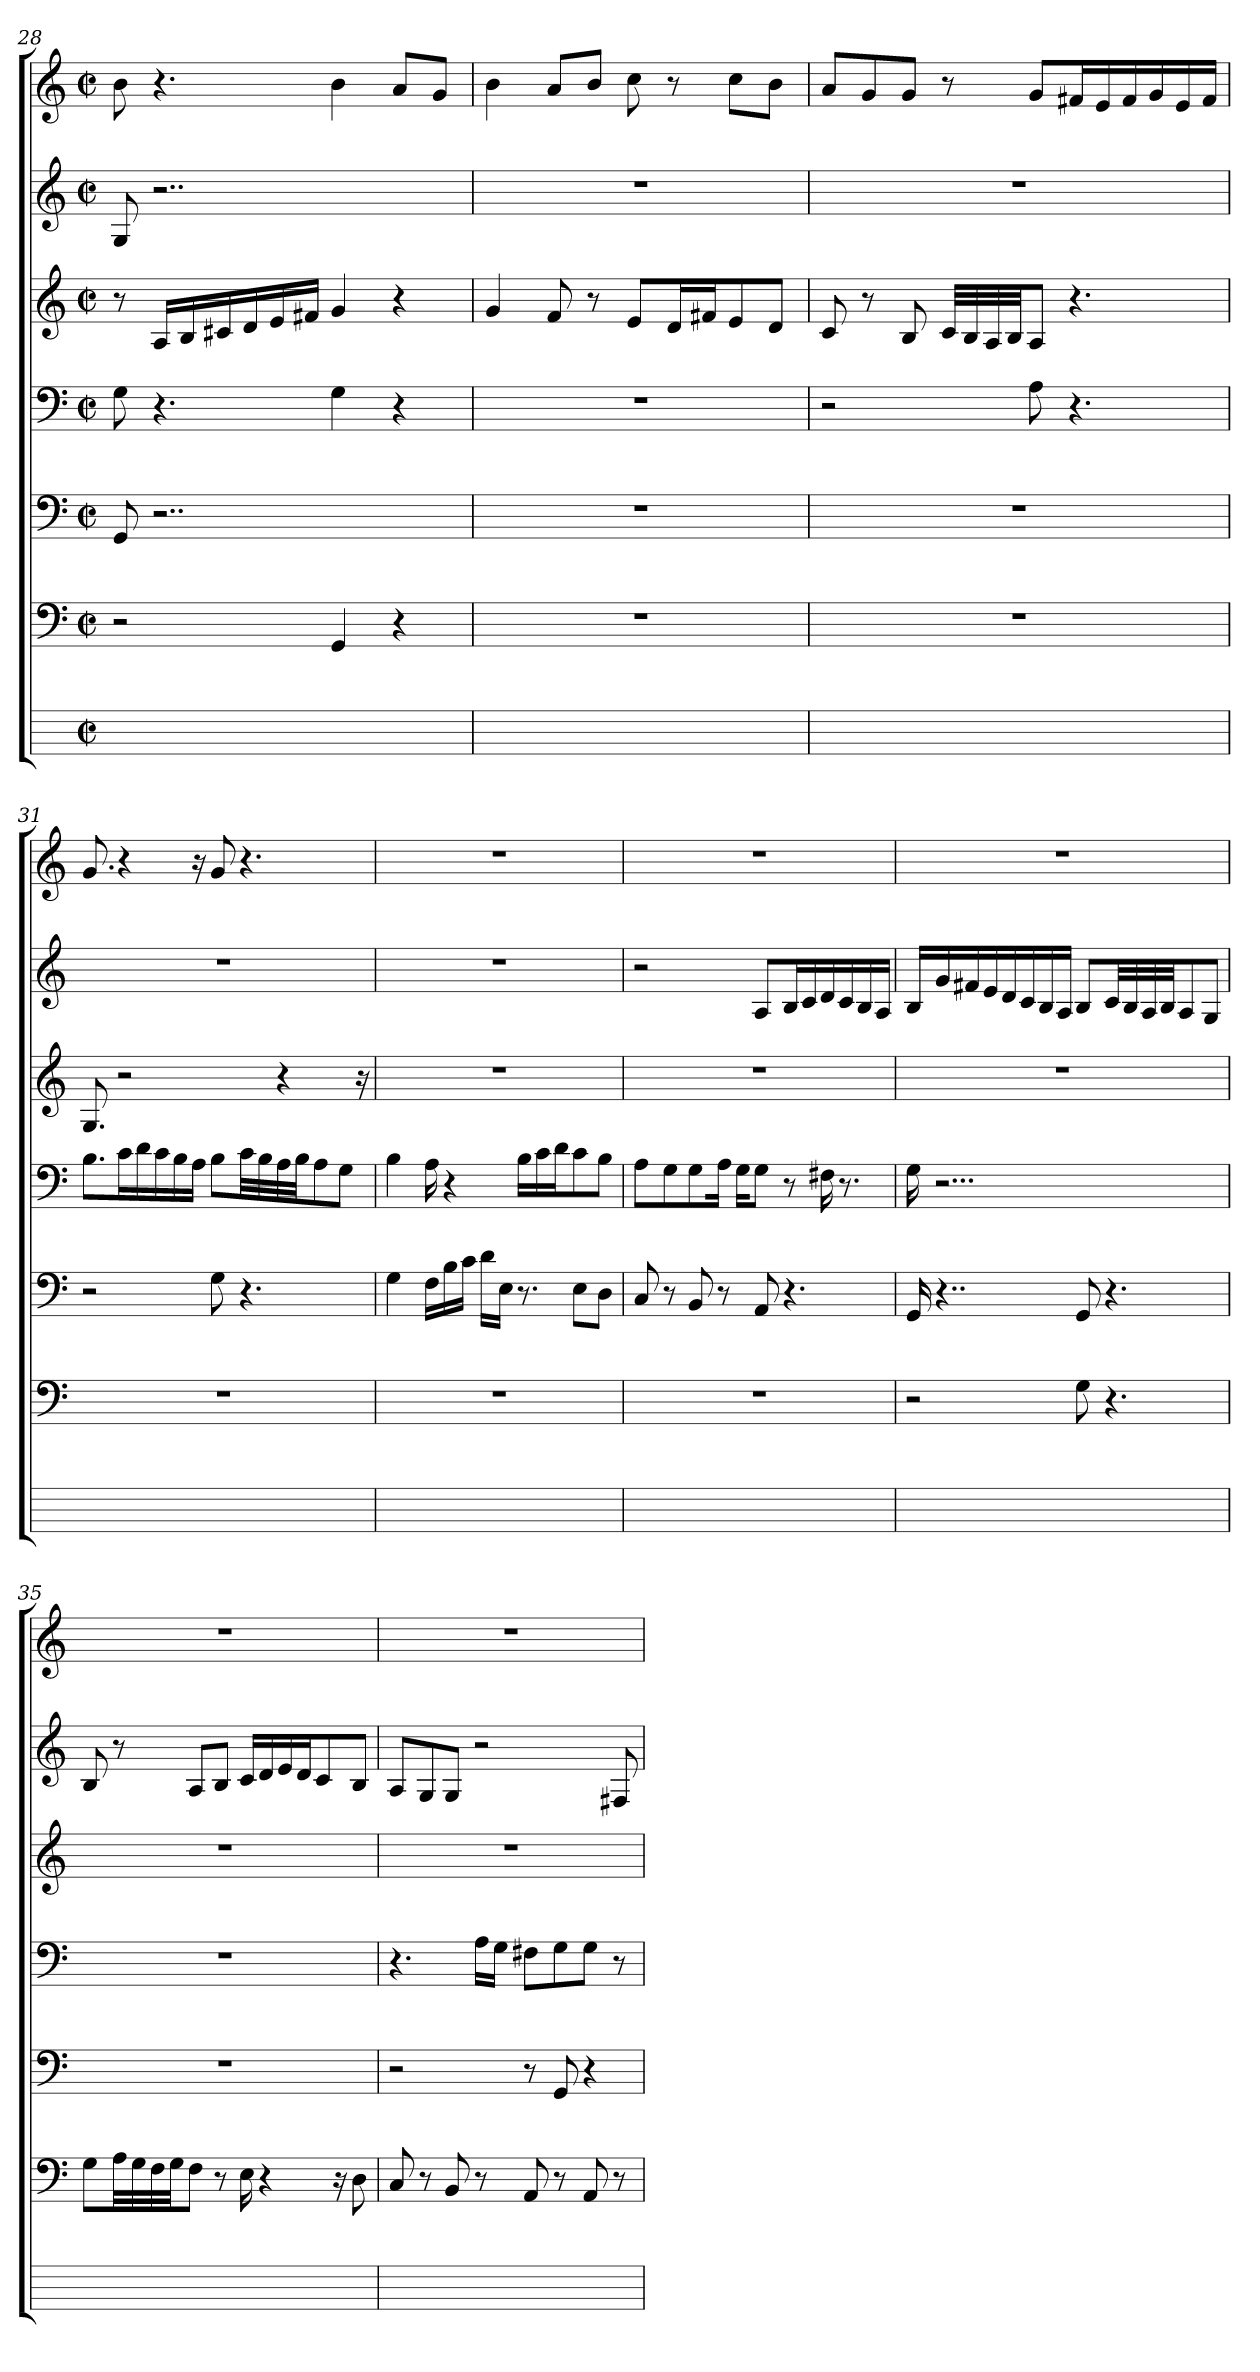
**kern	**kern	**kern	**kern	**kern	**kern	**kern
*part7	*part6	*part5	*part4	*part3	*part2	*part1
*staff7	*staff6	*staff5	*staff4	*staff3	*staff2	*staff1
*	*clefF4	*clefF4	*clefF4	*clefG2	*clefG2	*clefG2
*	*k[]	*k[]	*k[]	*k[]	*k[]	*k[]
*	*C:	*C:	*C:	*C:	*C:	*C:
*M2/2	*M2/2	*M2/2	*M2/2	*M2/2	*M2/2	*M2/2
*met(c|)	*met(c|)	*met(c|)	*met(c|)	*met(c|)	*met(c|)	*met(c|)
=28	=28	=28	=28	=28	=28	=28
1ryy	2r	8GG	8G	8r	8G	8b
.	.	2..r	4.r	16AiLL	2..r	4.r
.	.	.	.	16Bi	.	.
.	.	.	.	16c#Xi	.	.
.	.	.	.	16di	.	.
.	.	.	.	16ei	.	.
.	.	.	.	16f#XiJJ	.	.
.	4GGj	.	4Gj	4g	.	4bj
.	4r	.	4r	4r	.	8aL
.	.	.	.	.	.	8gJ
=29	=29	=29	=29	=29	=29	=29
1ryy	1r	1r	1r	4gj	1r	4b
.	.	.	.	8f	.	8aL
.	.	.	.	8r	.	8biJ
.	.	.	.	8eL	.	8cc
.	.	.	.	16diL	.	8r
.	.	.	.	16f#XiJ	.	.
.	.	.	.	8ej	.	8ccjL
.	.	.	.	8djJ	.	8bJ
=30	=30	=30	=30	=30	=30	=30
1ryy	1r	1r	2r	8c	1r	8aL
.	.	.	.	8r	.	8g
.	.	.	.	8B	.	8gJ
.	.	.	.	32ciLLL	.	8r
.	.	.	.	32Bi	.	.
.	.	.	.	32Ai	.	.
.	.	.	.	32BiJJ	.	.
.	.	.	8A	8AJ	.	8gjL
.	.	.	4.r	4.r	.	16f#XL
.	.	.	.	.	.	16ei
.	.	.	.	.	.	16f#
.	.	.	.	.	.	16gi
.	.	.	.	.	.	16e
.	.	.	.	.	.	16f#iJJ
=31	=31	=31	=31	=31	=31	=31
1ryy	1r	2r	8.BL	8.G	1r	8.g
.	.	.	16ciL	2r	.	4r
.	.	.	16di	.	.	.
.	.	.	16ci	.	.	.
.	.	.	16Bi	.	.	.
.	.	.	16AiJJ	.	.	16r
.	.	8G	8BjL	.	.	8gj
.	.	4.r	32ciLL	.	.	4.r
.	.	.	32Bi	.	.	.
.	.	.	32Ai	4r	.	.
.	.	.	32BiJJ	.	.	.
.	.	.	8A	.	.	.
.	.	.	8GJ	.	.	.
.	.	.	.	16r	.	.
=32	=32	=32	=32	=32	=32	=32
1ryy	1r	4Gj	4B	1r	1r	1r
.	.	16FLL	16A	.	.	.
.	.	16Bi	4r	.	.	.
.	.	16ciJJ	.	.	.	.
.	.	16diLL	.	.	.	.
.	.	16EJJ	.	.	.	.
.	.	8.r	16BiLL	.	.	.
.	.	.	16ci	.	.	.
.	.	.	16diJ	.	.	.
.	.	8EjL	8cj	.	.	.
.	.	8DjJ	8BJ	.	.	.
=33	=33	=33	=33	=33	=33	=33
1ryy	1r	8C	8AL	1r	2r	1r
.	.	8r	8G	.	.	.
.	.	8BB	8G	.	.	.
.	.	8r	16AiJk	.	.	.
.	.	.	16GiKL	.	.	.
.	.	8AA	8GjJ	.	8AL	.
.	.	4.r	8r	.	16BZL	.
.	.	.	.	.	16ci	.
.	.	.	16F#X	.	16dZ	.
.	.	.	8.r	.	16ci	.
.	.	.	.	.	16BZ	.
.	.	.	.	.	16AiJJ	.
=34	=34	=34	=34	=34	=34	=34
1ryy	2r	16GG	16G	1r	16BLL	1r
.	.	4..r	2...r	.	16gi	.
.	.	.	.	.	16f#Xi	.
.	.	.	.	.	16ei	.
.	.	.	.	.	16di	.
.	.	.	.	.	16ci	.
.	.	.	.	.	16Bi	.
.	.	.	.	.	16AiJJ	.
.	8G	8GGj	.	.	8BjL	.
.	4.r	4.r	.	.	32ciLL	.
.	.	.	.	.	32Bi	.
.	.	.	.	.	32Ai	.
.	.	.	.	.	32BiJJ	.
.	.	.	.	.	8A	.
.	.	.	.	.	8GJ	.
=35	=35	=35	=35	=35	=35	=35
1ryy	8GjL	1r	1r	1r	8B	1r
.	32AiLL	.	.	.	8r	.
.	32Gi	.	.	.	.	.
.	32Fi	.	.	.	.	.
.	32GiJJ	.	.	.	.	.
.	8FJ	.	.	.	8AL	.
.	8r	.	.	.	8BiJ	.
.	16E	.	.	.	16cLL	.
.	4r	.	.	.	16di	.
.	.	.	.	.	16ei	.
.	.	.	.	.	16diJ	.
.	.	.	.	.	8cj	.
.	16r	.	.	.	.	.
.	8Dj	.	.	.	8BJ	.
=36	=36	=36	=36	=36	=36	=36
1ryy	8C	2r	4.r	1r	8AL	1r
.	8r	.	.	.	8G	.
.	8BB	.	.	.	8GJ	.
.	8r	.	16AiLL	.	2r	.
.	.	.	16GiJJ	.	.	.
.	8AA	8r	8F#XZL	.	.	.
.	8r	8GGj	8Gj	.	.	.
.	8AAj	4r	8GjJ	.	.	.
.	8r	.	8r	.	8F#j	.
=	=	=	=	=	=	=
*-	*-	*-	*-	*-	*-	*-
